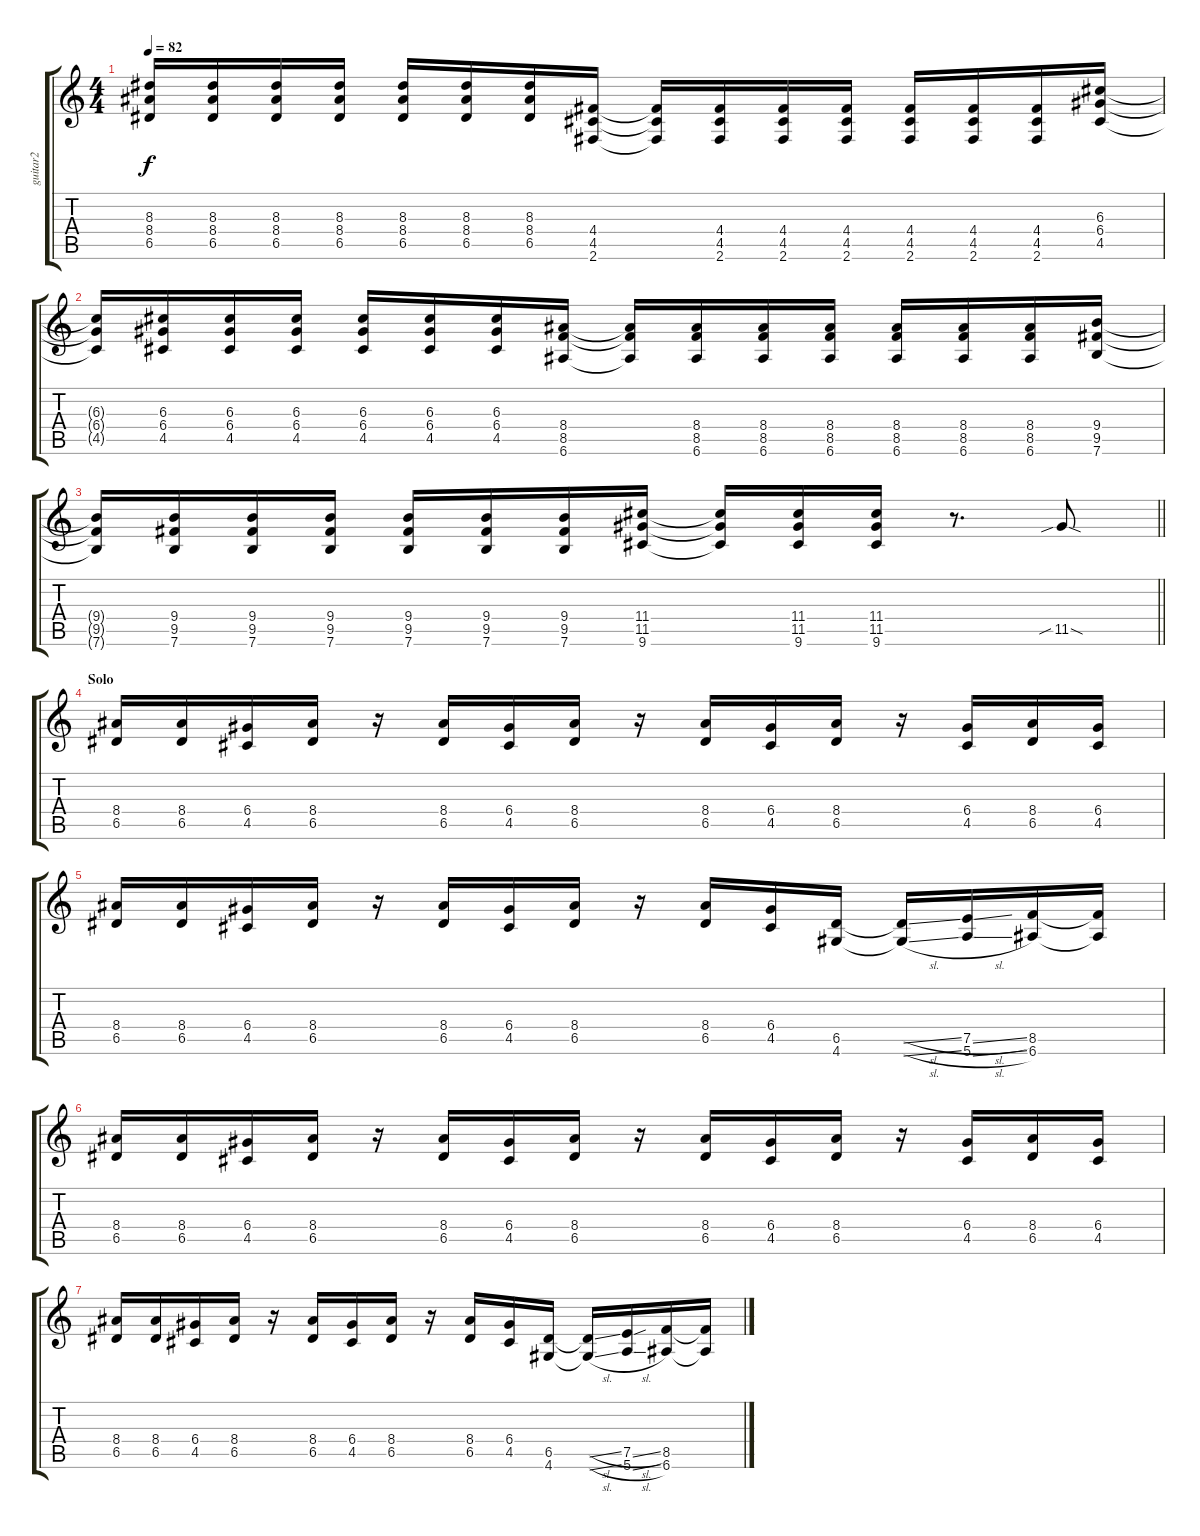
\track ("guitar2" "guitar2") {instrument distortionguitar}
\staff {score tabs}
\tuning (E4 B3 G3 D3 A2 E2) {hide}
\ts (4 4)
\tempo 82
\clef g2
\ks c
(8.3{t} 8.4{t} 6.5{t}).16{dy f} (8.3 8.4 6.5).16 (8.3 8.4 6.5).16 (8.3 8.4 6.5).16 (8.3 8.4 6.5).16 (8.3 8.4 6.5).16 (8.3 8.4 6.5).16 (4.4 4.5 2.6).16 (4.4{t} 4.5{t} 2.6{t}).16 (4.4 4.5 2.6).16 (4.4 4.5 2.6).16 (4.4 4.5 2.6).16 (4.4 4.5 2.6).16 (4.4 4.5 2.6).16 (4.4 4.5 2.6).16 (6.3 6.4 4.5).16 |
(6.3{t} 6.4{t} 4.5{t}).16 (6.3 6.4 4.5).16 (6.3 6.4 4.5).16 (6.3 6.4 4.5).16 (6.3 6.4 4.5).16 (6.3 6.4 4.5).16 (6.3 6.4 4.5).16 (8.4 8.5 6.6).16 (8.4{t} 8.5{t} 6.6{t}).16 (8.4 8.5 6.6).16 (8.4 8.5 6.6).16 (8.4 8.5 6.6).16 (8.4 8.5 6.6).16 (8.4 8.5 6.6).16 (8.4 8.5 6.6).16 (9.4 9.5 7.6).16 |
\barLineRight lightlight
(9.4{t} 9.5{t} 7.6{t}).16 (9.4 9.5 7.6).16 (9.4 9.5 7.6).16 (9.4 9.5 7.6).16 (9.4 9.5 7.6).16 (9.4 9.5 7.6).16 (9.4 9.5 7.6).16 (11.4 11.5 9.6).16 (11.4{t} 11.5{t} 9.6{t}).16 (11.4 11.5 9.6).16 (11.4 11.5 9.6).16 r.8{d} 11.5{sib sod}.8 |
\section ("" "Solo")
(8.4 6.5).16 (8.4 6.5).16 (6.4 4.5).16 (8.4 6.5).16 r.16 (8.4 6.5).16 (6.4 4.5).16 (8.4 6.5).16 r.16 (8.4 6.5).16 (6.4 4.5).16 (8.4 6.5).16 r.16 (6.4 4.5).16 (8.4 6.5).16 (6.4 4.5).16 |
(8.4 6.5).16 (8.4 6.5).16 (6.4 4.5).16 (8.4 6.5).16 r.16 (8.4 6.5).16 (6.4 4.5).16 (8.4 6.5).16 r.16 (8.4 6.5).16 (6.4 4.5).16 (6.5 4.6).16 (6.5{sl t} 4.6{sl t}).16 (7.5{sl} 5.6{sl}).16 (8.5 6.6).16 (8.5{t} 6.6{t}).16 |
(8.4 6.5).16 (8.4 6.5).16 (6.4 4.5).16 (8.4 6.5).16 r.16 (8.4 6.5).16 (6.4 4.5).16 (8.4 6.5).16 r.16 (8.4 6.5).16 (6.4 4.5).16 (8.4 6.5).16 r.16 (6.4 4.5).16 (8.4 6.5).16 (6.4 4.5).16 |
(8.4 6.5).16 (8.4 6.5).16 (6.4 4.5).16 (8.4 6.5).16 r.16 (8.4 6.5).16 (6.4 4.5).16 (8.4 6.5).16 r.16 (8.4 6.5).16 (6.4 4.5).16 (6.5 4.6).16 (6.5{sl t} 4.6{sl t}).16 (7.5{sl} 5.6{sl}).16 (8.5 6.6).16 (8.5{t} 6.6{t}).16
